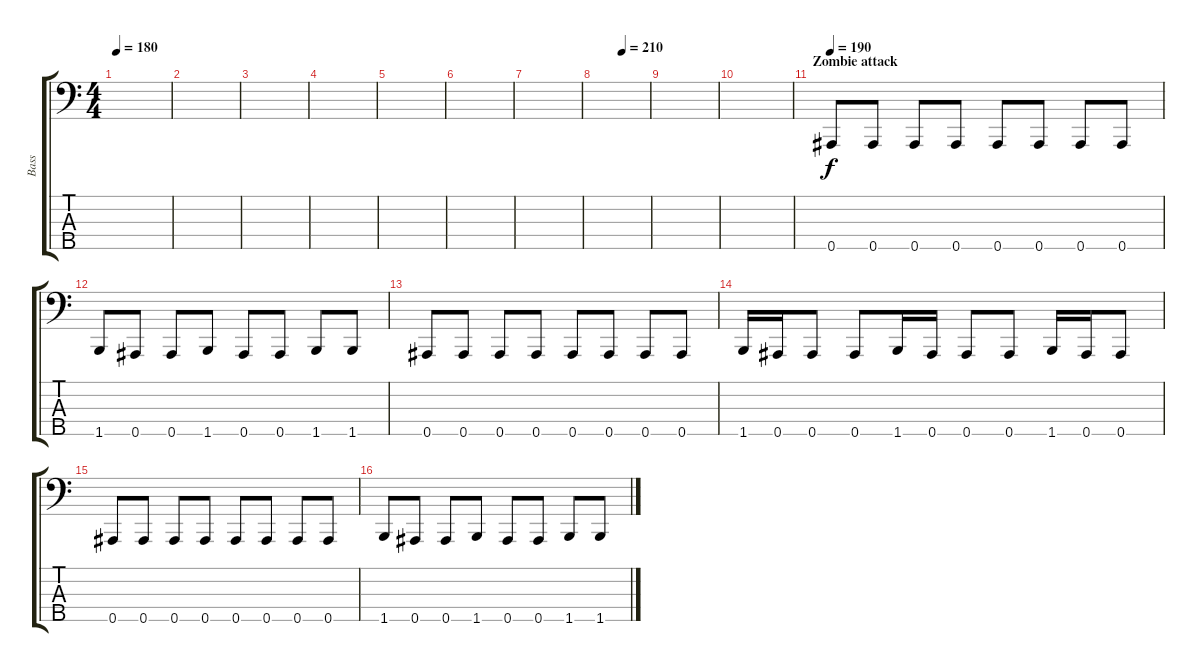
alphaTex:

\track ("Bass" "Bass") {instrument electricbassfinger}
\staff {score tabs}
\tuning (Gb2 Db2 Ab1 Eb1 Bb0) {hide}
\ts (4 4)
\tempo 180
\clef f4
\ks c
|
|
|
|
|
|
|
\tempo (210 0.5)
|
|
|
\section ("" "Zombie attack")
\tempo 190
0.5.8 0.5.8 0.5.8 0.5.8 0.5.8 0.5.8 0.5.8 0.5.8 |
1.5.8 0.5.8 0.5.8 1.5.8 0.5.8 0.5.8 1.5.8 1.5.8 |
0.5.8 0.5.8 0.5.8 0.5.8 0.5.8 0.5.8 0.5.8 0.5.8 |
1.5.16 0.5.16 0.5.8 0.5.8 1.5.16 0.5.16 0.5.8 0.5.8 1.5.16 0.5.16 0.5.8 |
0.5.8 0.5.8 0.5.8 0.5.8 0.5.8 0.5.8 0.5.8 0.5.8 |
1.5.8 0.5.8 0.5.8 1.5.8 0.5.8 0.5.8 1.5.8 1.5.8
